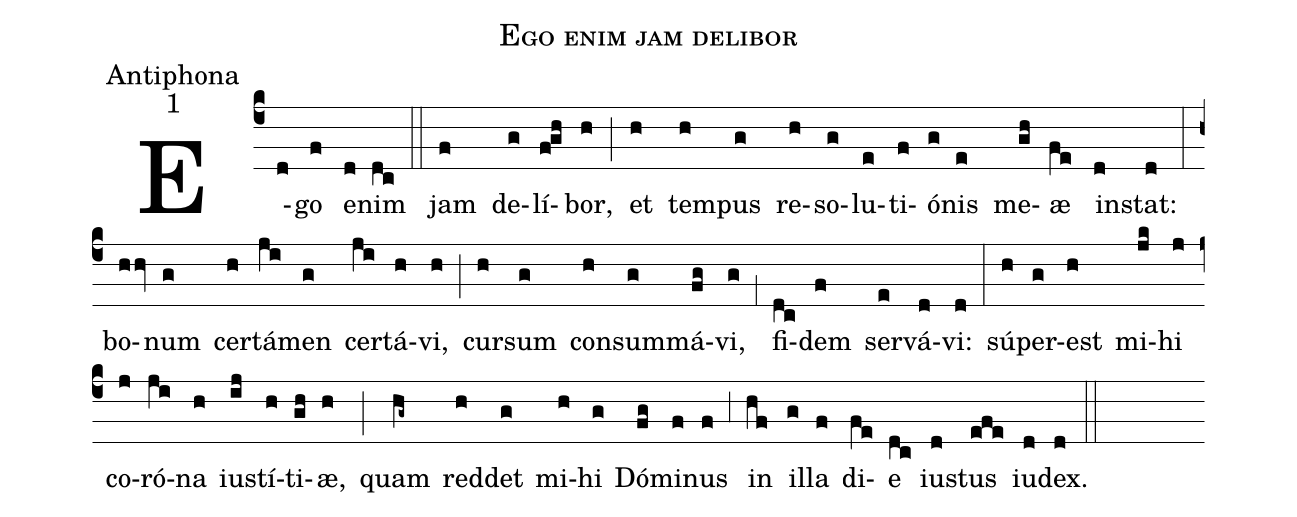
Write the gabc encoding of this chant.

name:Ego enim jam delibor;
office-part:Antiphona;
mode:1;
%%
(c4) E(d)go(f) e(d)nim(dc) (::)
jam(f) de(g)lí(f!gh)bor,(h) (;) et(h) tem(h)pus(g) re(h)so(g)lu(e)ti(f)ó(g)nis(e) me(gh)æ(fe) in(d)stat:(d) (:)
bo(hhv)num(g) cer(h)tá(ji)men(g) cer(ji)tá(h)vi,(h) (;) cur(h)sum(g) con(h)sum(g)má(fg)vi,(g) (,1) fi(dc)dem(f) ser(e)vá(d)vi:(d) (:)
sú(h)per(g)est(h) mi(jk)hi(j) co(j)ró(ji)na(h) iu(ij)stí(h)ti(gh)æ,(h) (;) quam(hg~) red(h)det(g) mi(h)hi(g) Dó(fg)mi(f)nus(f) (,3) in(hf) il(g)la(f) di(fe)e(dc) iu(d)stus(efe) iu(d)dex.(d) (::)
